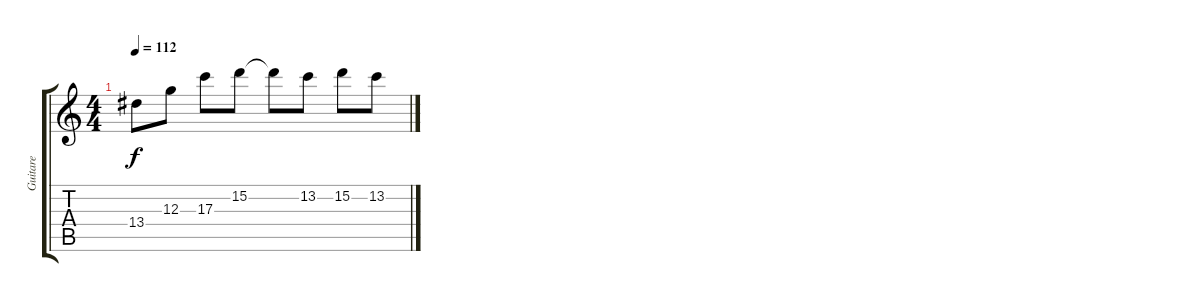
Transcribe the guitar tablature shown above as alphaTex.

\track ("Guitare" "Guitare") {instrument overdrivenguitar}
\staff {score tabs}
\tuning (E4 B3 G3 D3 A2 E2) {hide}
\ts (4 4)
\tempo 112
\clef g2
\ks c
13.4.8{dy f} 12.3.8 17.3.8 15.2.8 15.2{t}.8 13.2.8 15.2.8 13.2.8
